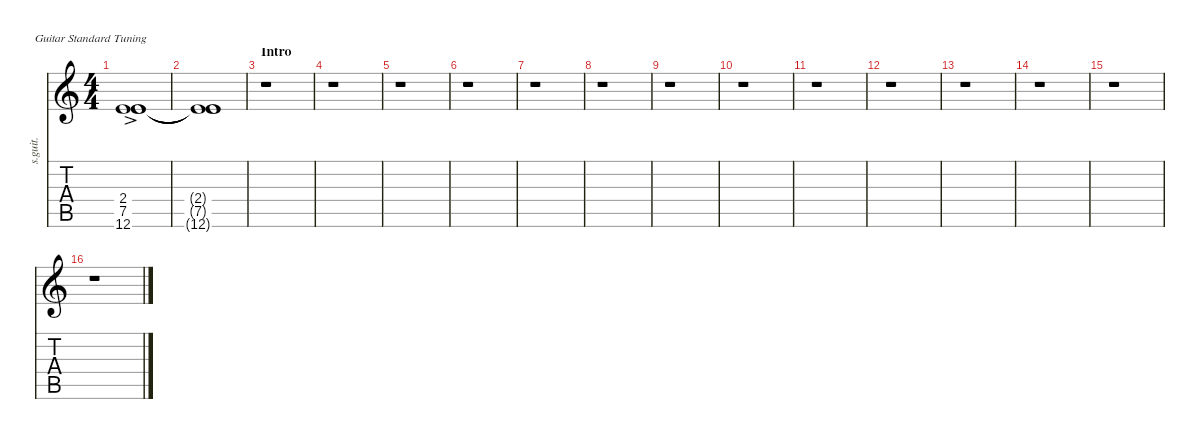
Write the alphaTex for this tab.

\defaultSystemsLayout 4
\hideDynamics
\bracketExtendMode nobrackets
\track ("Horns" "s.guit.") {instrument frenchhorn}
\staff {score tabs}
\tuning (E4 B3 G3 D3 A2 E2)
\displaytranspose 12
\ts (4 4)
\beaming (8 2 2 2 2)
\tempo (69 hide)
\clef g2
\ks c
(2.4{ac} 7.5{ac} 12.6{ac}).1{lyrics (0 "") lyrics (1 "") lyrics (2 "") lyrics (3 "") lyrics (4 "") dy ppp instrument frenchhorn} |
(2.4{t} 7.5{t} 12.6{t}).1{lyrics (0 "") lyrics (1 "") lyrics (2 "") lyrics (3 "") lyrics (4 "") dy fff} |
\section ("" "Intro")
r.1 |
r.1 |
r.1 |
r.1 |
r.1 |
r.1 |
r.1 |
r.1 |
r.1 |
r.1 |
r.1 |
r.1 |
r.1 |
r.1
